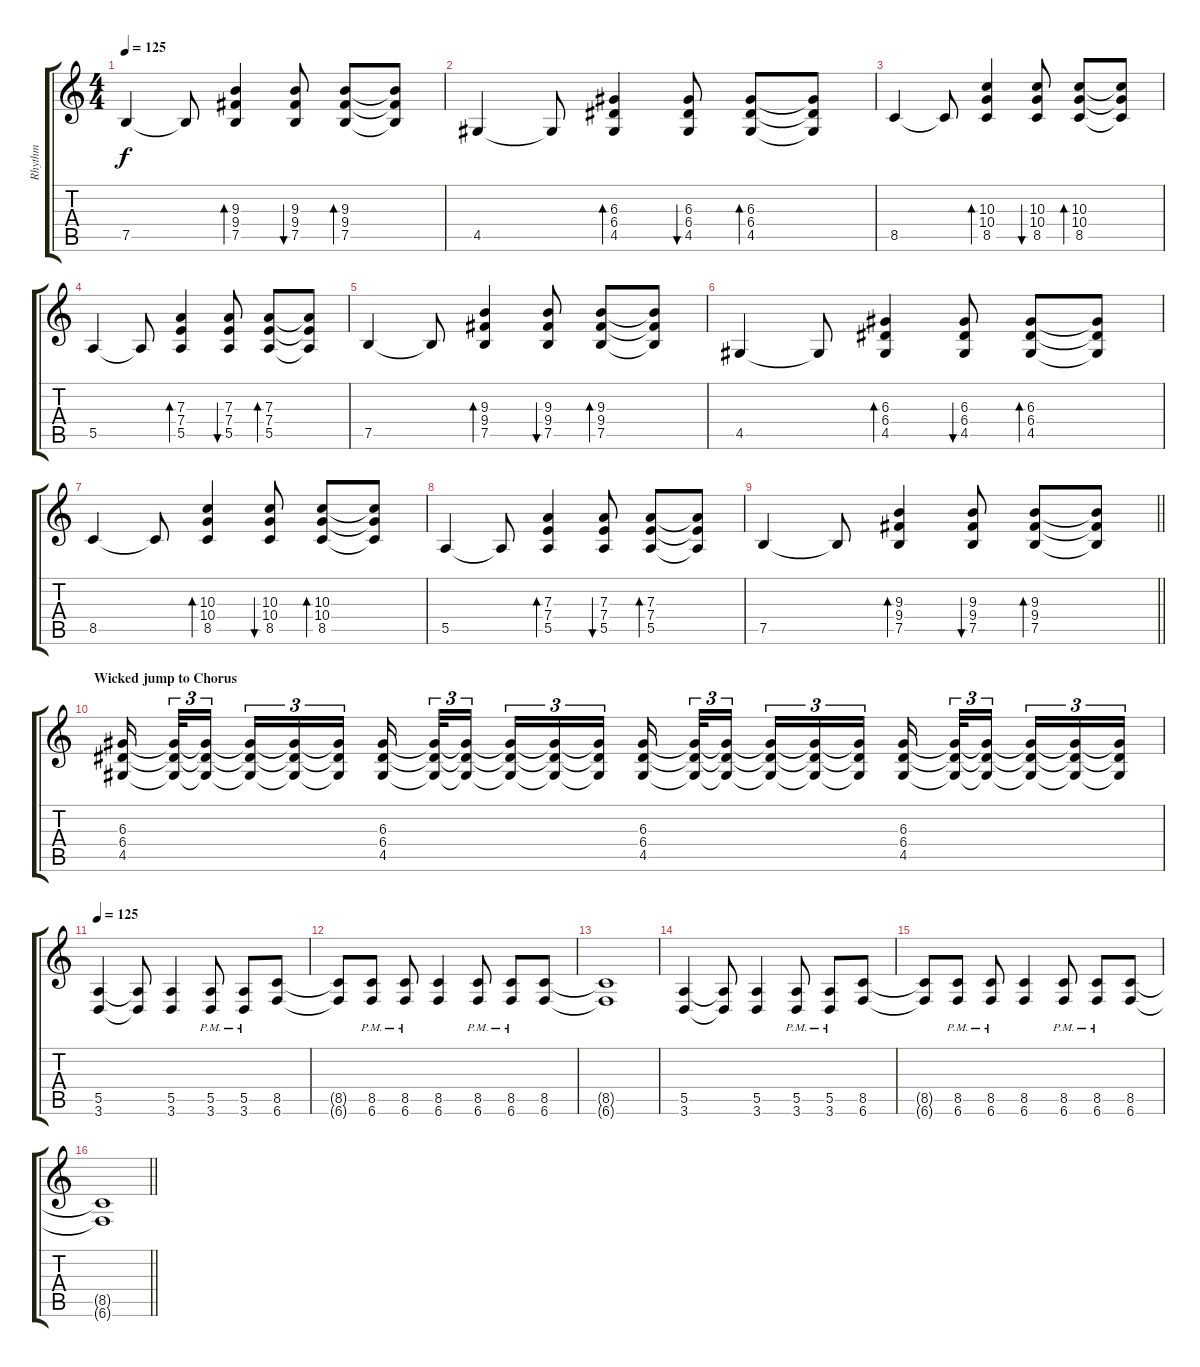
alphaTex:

\track ("Rhythm" "Rhythm") {instrument distortionguitar}
\staff {score tabs}
\tuning (B3 Gb3 D3 A2 E2 B1) {hide}
\ts (4 4)
\tempo 125
\clef g2
\ks c
7.5.4{dy f} 7.5{t}.8 (9.3 9.4 7.5).4{bd 120} (9.3 9.4 7.5).8{bu 120} (9.3 9.4 7.5).8{bd 120} (9.3{t} 9.4{t} 7.5{t}).8 |
4.5.4 4.5{t}.8 (6.3 6.4 4.5).4{bd 120} (6.3 6.4 4.5).8{bu 120} (6.3 6.4 4.5).8{bd 120} (6.3{t} 6.4{t} 4.5{t}).8 |
8.5.4 8.5{t}.8 (10.3 10.4 8.5).4{bd 120} (10.3 10.4 8.5).8{bu 120} (10.3 10.4 8.5).8{bd 120} (10.3{t} 10.4{t} 8.5{t}).8 |
5.5.4 5.5{t}.8 (7.3 7.4 5.5).4{bd 120} (7.3 7.4 5.5).8{bu 120} (7.3 7.4 5.5).8{bd 120} (7.3{t} 7.4{t} 5.5{t}).8 |
7.5.4 7.5{t}.8 (9.3 9.4 7.5).4{bd 120} (9.3 9.4 7.5).8{bu 120} (9.3 9.4 7.5).8{bd 120} (9.3{t} 9.4{t} 7.5{t}).8 |
4.5.4 4.5{t}.8 (6.3 6.4 4.5).4{bd 120} (6.3 6.4 4.5).8{bu 120} (6.3 6.4 4.5).8{bd 120} (6.3{t} 6.4{t} 4.5{t}).8 |
8.5.4 8.5{t}.8 (10.3 10.4 8.5).4{bd 120} (10.3 10.4 8.5).8{bu 120} (10.3 10.4 8.5).8{bd 120} (10.3{t} 10.4{t} 8.5{t}).8 |
5.5.4 5.5{t}.8 (7.3 7.4 5.5).4{bd 120} (7.3 7.4 5.5).8{bu 120} (7.3 7.4 5.5).8{bd 120} (7.3{t} 7.4{t} 5.5{t}).8 |
\barLineRight lightlight
7.5.4 7.5{t}.8 (9.3 9.4 7.5).4{bd 120} (9.3 9.4 7.5).8{bu 120} (9.3 9.4 7.5).8{bd 120} (9.3{t} 9.4{t} 7.5{t}).8 |
\section ("" "Wicked jump to Chorus")
(6.3 6.4 4.5).16{volume 16 instrument distortionguitar beam splitsecondary} (6.3{t} 6.4{t} 4.5{t}).32{tu (3 2)} (6.3{t} 6.4{t} 4.5{t}).16{tu (3 2) beam splitsecondary} (6.3{t} 6.4{t} 4.5{t}).16{tu (3 2)} (6.3{t} 6.4{t} 4.5{t}).16{tu (3 2)} (6.3{t} 6.4{t} 4.5{t}).16{tu (3 2)} (6.3 6.4 4.5).16{beam splitsecondary} (6.3{t} 6.4{t} 4.5{t}).32{tu (3 2)} (6.3{t} 6.4{t} 4.5{t}).16{tu (3 2) beam splitsecondary} (6.3{t} 6.4{t} 4.5{t}).16{tu (3 2)} (6.3{t} 6.4{t} 4.5{t}).16{tu (3 2)} (6.3{t} 6.4{t} 4.5{t}).16{tu (3 2)} (6.3 6.4 4.5).16{beam splitsecondary} (6.3{t} 6.4{t} 4.5{t}).32{tu (3 2)} (6.3{t} 6.4{t} 4.5{t}).16{tu (3 2) beam splitsecondary} (6.3{t} 6.4{t} 4.5{t}).16{tu (3 2)} (6.3{t} 6.4{t} 4.5{t}).16{tu (3 2)} (6.3{t} 6.4{t} 4.5{t}).16{tu (3 2)} (6.3 6.4 4.5).16{beam splitsecondary} (6.3{t} 6.4{t} 4.5{t}).32{tu (3 2)} (6.3{t} 6.4{t} 4.5{t}).16{tu (3 2) beam splitsecondary} (6.3{t} 6.4{t} 4.5{t}).16{tu (3 2)} (6.3{t} 6.4{t} 4.5{t}).16{tu (3 2)} (6.3{t} 6.4{t} 4.5{t}).16{tu (3 2)} |
\tempo 125
(5.5 3.6).4 (5.5{t} 3.6{t}).8 (5.5 3.6).4 (5.5{pm} 3.6{pm}).8 (5.5{pm} 3.6{pm}).8 (8.5 6.6).8 |
(8.5{t} 6.6{t}).8 (8.5{pm} 6.6{pm}).8 (8.5{pm} 6.6{pm}).8 (8.5 6.6).4 (8.5{pm} 6.6{pm}).8 (8.5{pm} 6.6{pm}).8 (8.5 6.6).8 |
(8.5{t} 6.6{t}).1 |
(5.5 3.6).4 (5.5{t} 3.6{t}).8 (5.5 3.6).4 (5.5{pm} 3.6{pm}).8 (5.5{pm} 3.6{pm}).8 (8.5 6.6).8 |
(8.5{t} 6.6{t}).8 (8.5{pm} 6.6{pm}).8 (8.5{pm} 6.6{pm}).8 (8.5 6.6).4 (8.5{pm} 6.6{pm}).8 (8.5{pm} 6.6{pm}).8 (8.5 6.6).8 |
\barLineRight lightlight
(8.5{t} 6.6{t}).1
